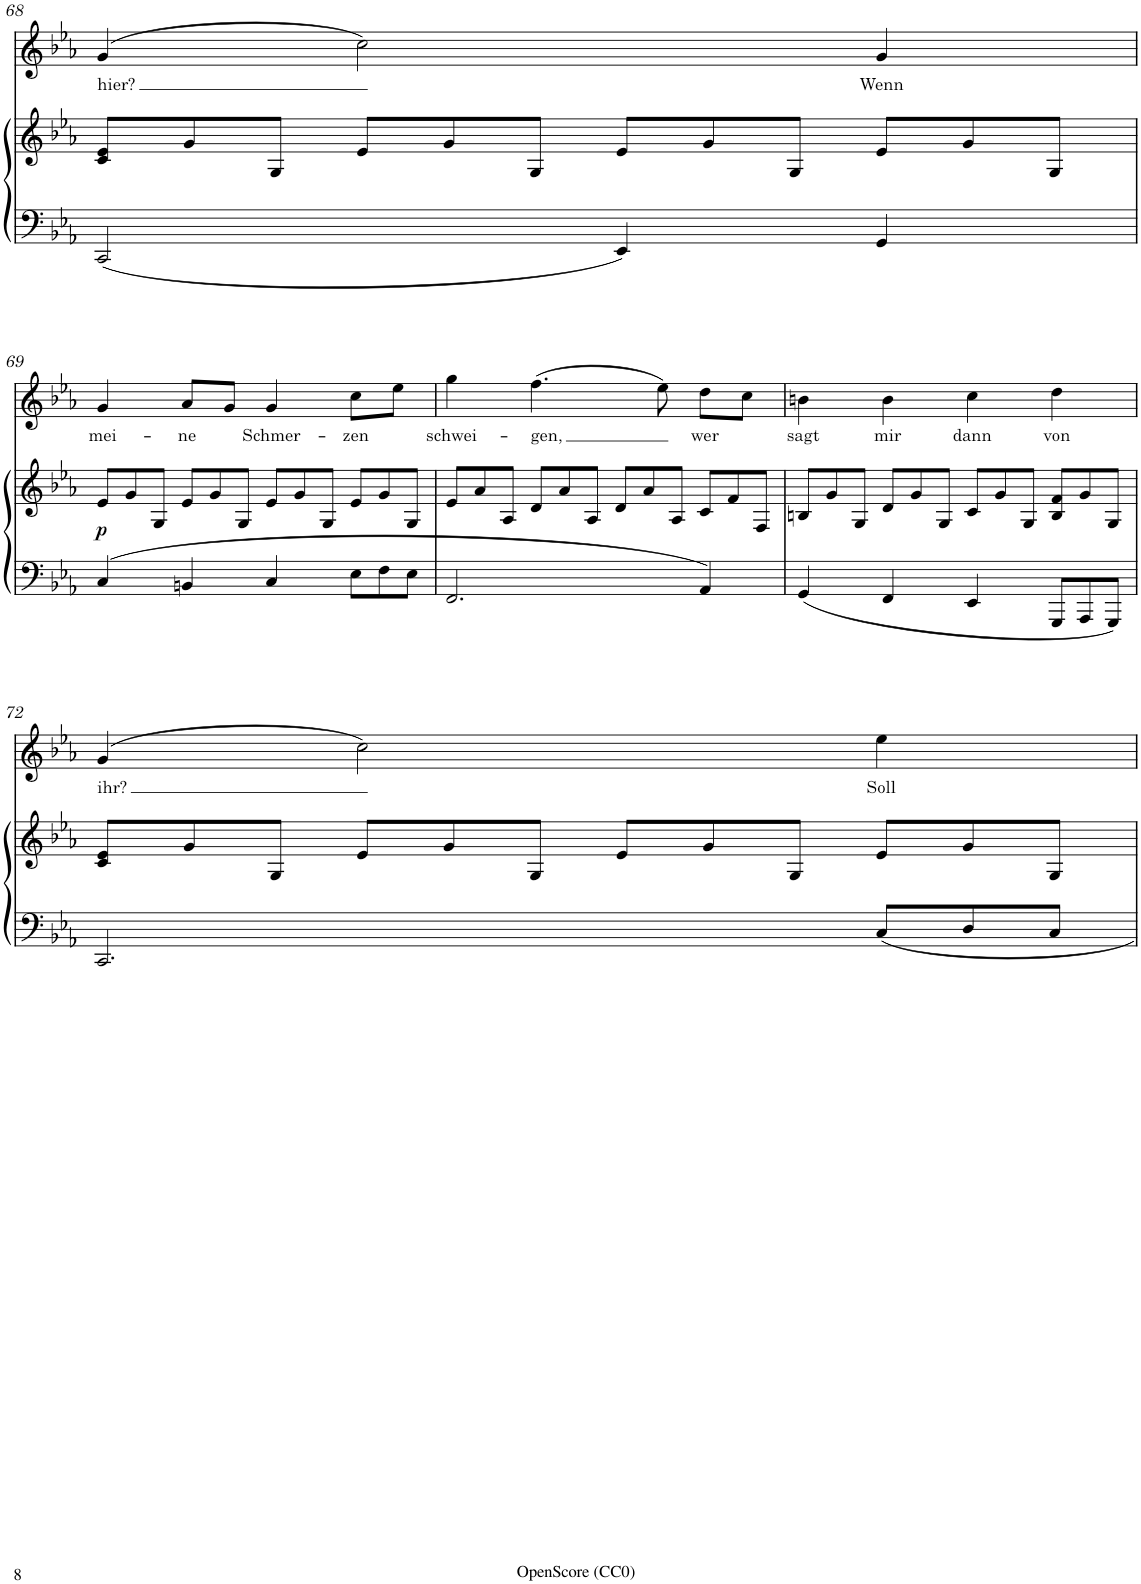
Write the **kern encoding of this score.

**kern	**kern	**dynam	**kern	**text
*part2	*part2	*part2	*part1	*part1
*staff3	*staff2	*staff2/3	*staff1	*staff1
*I"Pianoforte	*	*	*I"Singstimme Voice	*
*I'Pno	*	*	*	*
!!LO:PB:g=z
*clefF4	*clefG2	*	*clefG2	*
*k[b-e-a-]	*k[b-e-a-]	*	*k[b-e-a-]	*
*M4/4	*M4/4	*	*M4/4	*
*met(c)	*met(c)	*	*met(c)	*
*	*Xtuplet	*	*	*
=68	=68	=68	=68	=68
!	!	!	!	!LO:LY:b
2CC/	12c/ 12e-/L	.	(4g/	hier?
.	12g/	.	.	.
.	12G/J	.	.	.
.	12e-/L	.	2cc\)	.
.	12g/	.	.	.
.	12G/J	.	.	.
4EE-/	12e-/L	.	.	.
.	12g/	.	.	.
.	12G/J	.	.	.
!	!	!	!	!LO:LY:b
4GG/	12e-/L	.	4g/	Wenn
.	12g/	.	.	.
.	12G/J	.	.	.
!!LO:LB:g=z
=69	=69	=69	=69	=69
!	!	!LO:DY:b	!	!LO:LY:b
4C/	12e-/L	p	4g/	mei-
.	12g/	.	.	.
.	12G/J	.	.	.
!	!	!	!	!LO:LY:b
4BBn/	12e-/L	.	8a-/L	-ne
.	12g/	.	.	.
.	.	.	8g/J	.
.	12G/J	.	.	.
!	!	!	!	!LO:LY:b
4C/	12e-/L	.	4g/	Schmer
.	12g/	.	.	.
.	12G/J	.	.	.
*Xtuplet	*	*	*	*
!	!	!	!	!LO:LY:b
12E-\L	12e-/L	.	8cc\L	-zen
12F\	12g/	.	.	.
.	.	.	8ee-\J	.
12E-\J	12G/J	.	.	.
=70	=70	=70	=70	=70
!	!	!	!	!LO:LY:b
2.FF/	12e-/L	.	4gg\	schwei-
.	12a-/	.	.	.
.	12A-/J	.	.	.
!	!	!	!	!LO:LY:b
.	12d/L	.	(4.ff\	-gen,
.	12a-/	.	.	.
.	12A-/J	.	.	.
.	12d/L	.	.	.
.	12a-/	.	.	.
.	.	.	8ee-\)	.
.	12A-/J	.	.	.
!	!	!	!	!LO:LY:b
4AA-/	12c/L	.	8dd\L	wer
.	12f/	.	.	.
.	.	.	8cc\J	.
.	12F/J	.	.	.
=71	=71	=71	=71	=71
!	!	!	!	!LO:LY:b
4GG/	12Bn/L	.	4bn\	sagt
.	12g/	.	.	.
.	12G/J	.	.	.
!	!	!	!	!LO:LY:b
4FF/	12d/L	.	4b\	mir
.	12g/	.	.	.
.	12G/J	.	.	.
!	!	!	!	!LO:LY:b
4EE-/	12c/L	.	4cc\	dann
.	12g/	.	.	.
.	12G/J	.	.	.
!	!	!	!	!LO:LY:b
12GGG/L	12B/ 12f/L	.	4dd\	von
12AAA-/	12g/	.	.	.
12GGG/J	12G/J	.	.	.
!!LO:LB:g=z
=72	=72	=72	=72	=72
!	!	!	!	!LO:LY:b
2.CC/	12c/ 12e-/L	.	(4g/	ihr?
.	12g/	.	.	.
.	12G/J	.	.	.
.	12e-/L	.	2cc\)	.
.	12g/	.	.	.
.	12G/J	.	.	.
.	12e-/L	.	.	.
.	12g/	.	.	.
.	12G/J	.	.	.
!	!	!	!	!LO:LY:b
12C/L	12e-/L	.	4ee-\	Soll
12D/	12g/	.	.	.
12C/J	12G/J	.	.	.
=	=	=	=	=
*-	*-	*-	*-	*-
